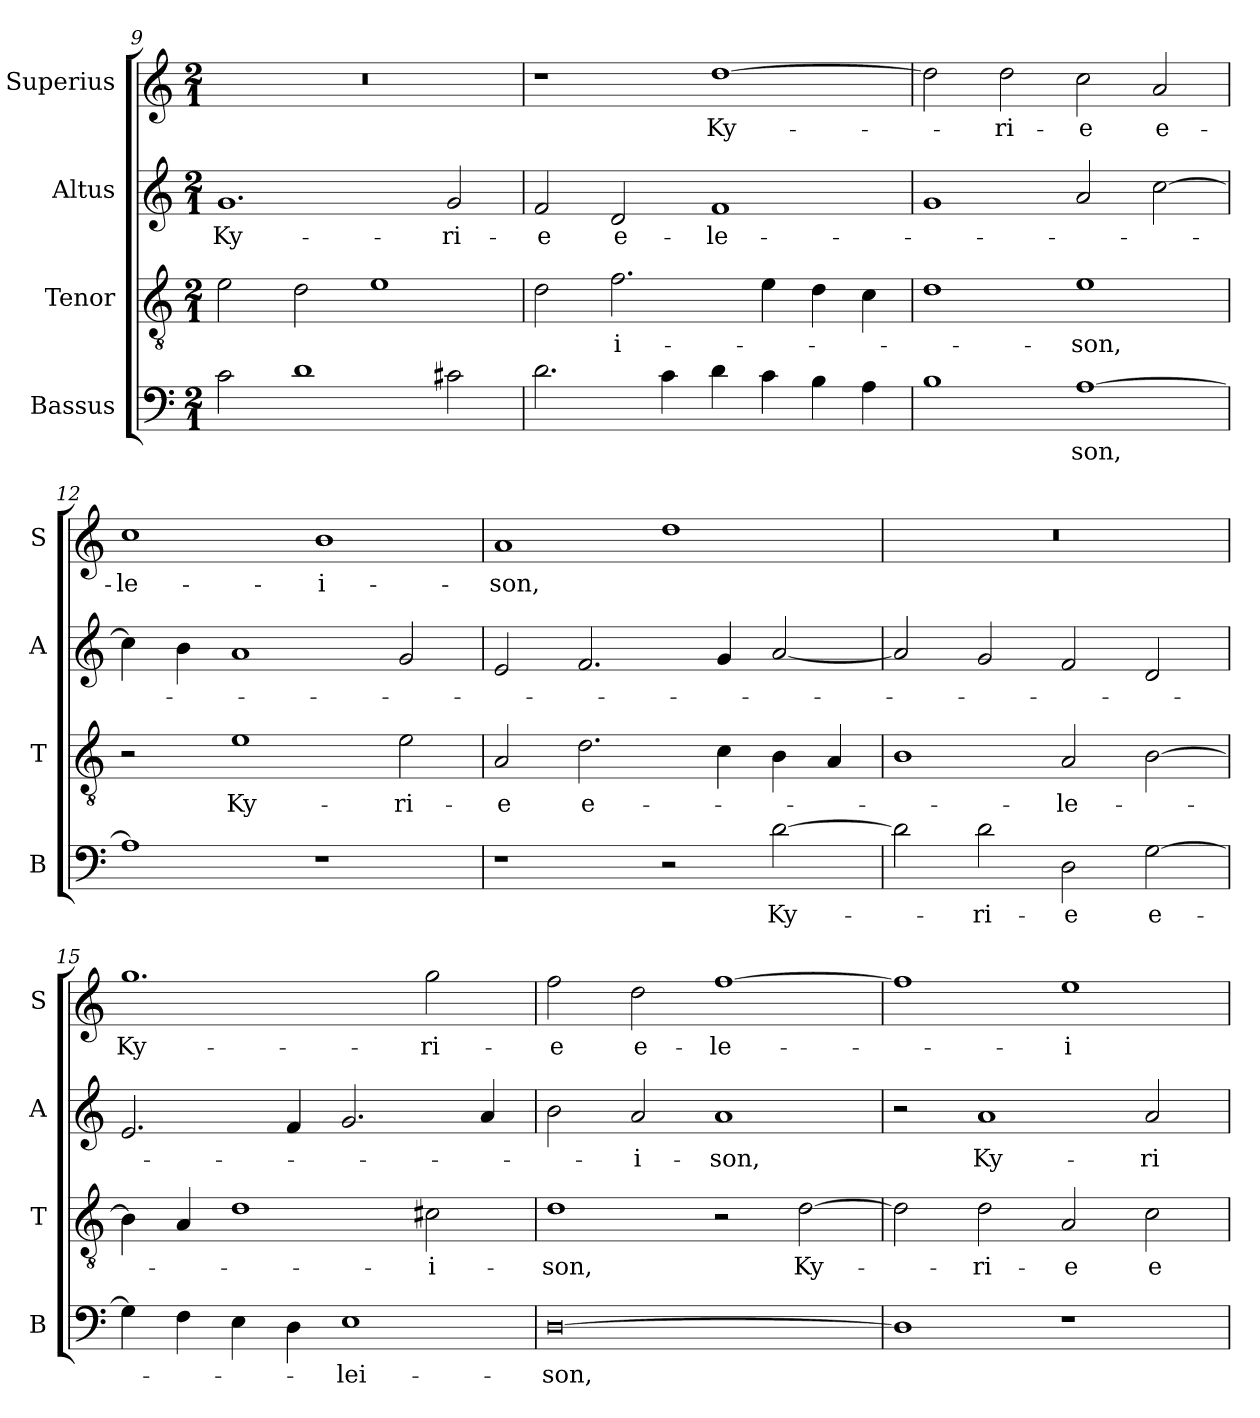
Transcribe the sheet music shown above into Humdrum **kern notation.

**kern	**text	**kern	**text	**kern	**text	**kern	**text
*part4	*part4	*part3	*part3	*part2	*part2	*part1	*part1
*staff4	*staff4	*staff3	*staff3	*staff2	*staff2	*staff1	*staff1
*I"Bassus	*	*I"Tenor	*	*I"Altus	*	*I"Superius	*
*I'B	*	*I'T	*	*I'A	*	*I'S	*
*clefF4	*	*clefGv2	*	*clefG2	*	*clefG2	*
*k[]	*	*k[]	*	*k[]	*	*k[]	*
*C:	*	*C:	*	*C:	*	*C:	*
*M2/1	*	*M2/1	*	*M2/1	*	*M2/1	*
=9	=9	=9	=9	=9	=9	=9	=9
2c	.	2e	.	1.g	Ky-	0r	.
1d	.	2d	.	.	.	.	.
.	.	1e	.	.	.	.	.
2c#X	.	.	.	2g	-ri-	.	.
=10	=10	=10	=10	=10	=10	=10	=10
2.d	.	2d	.	2f	-e	1r	.
.	.	2.f	-i-	2d	e-	.	.
4c	.	.	.	.	.	.	.
4d	.	.	.	1f	-le-	[1dd	Ky-
4c	.	4e	.	.	.	.	.
4B	.	4d	.	.	.	.	.
4A	.	4c	.	.	.	.	.
=11	=11	=11	=11	=11	=11	=11	=11
1B	.	1d	.	1g	.	2dd]	.
.	.	.	.	.	.	2dd	-ri-
[1A	-son,	1e	-son,	2a	.	2cc	-e
.	.	.	.	[2cc	.	2a	e-
=12	=12	=12	=12	=12	=12	=12	=12
1A]	.	2r	.	4cc]	.	1cc	-le-
.	.	.	.	4b	.	.	.
.	.	1e	Ky-	1a	.	.	.
1r	.	.	.	.	.	1b	-i-
.	.	2e	-ri-	2g	.	.	.
=13	=13	=13	=13	=13	=13	=13	=13
1r	.	2A	-e	2e	.	1a	-son,
.	.	2.d	e-	2.f	.	.	.
2r	.	.	.	.	.	1dd	.
.	.	4c	.	4g	.	.	.
[2d	Ky-	4B	.	[2a	.	.	.
.	.	4A	.	.	.	.	.
=14	=14	=14	=14	=14	=14	=14	=14
2d]	.	1B	.	2a]	.	0r	.
2d	-ri-	.	.	2g	.	.	.
2D	-e	2A	-le-	2f	.	.	.
[2G	e-	[2B	.	2d	.	.	.
=15	=15	=15	=15	=15	=15	=15	=15
4G]	.	4B]	.	2.e	.	1.gg	Ky-
4F	.	4A	.	.	.	.	.
4E	.	1d	.	.	.	.	.
4D	.	.	.	4f	.	.	.
1E	-lei-	.	.	2.g	.	.	.
.	.	2c#X	-i-	.	.	2gg	-ri-
.	.	.	.	4a	.	.	.
=16	=16	=16	=16	=16	=16	=16	=16
[0D	-son,	1d	-son,	2b	.	2ff	-e
.	.	.	.	2a	-i-	2dd	e-
.	.	2r	.	1a	-son,	[1ff	-le-
.	.	[2d	Ky-	.	.	.	.
=17	=17	=17	=17	=17	=17	=17	=17
1D]	.	2d]	.	2r	.	1ff]	.
.	.	2d	-ri-	1a	Ky-	.	.
1r	.	2A	-e	.	.	1ee	-i-
.	.	2c	e-	2a	-ri-	.	.
=	=	=	=	=	=	=	=
*-	*-	*-	*-	*-	*-	*-	*-
